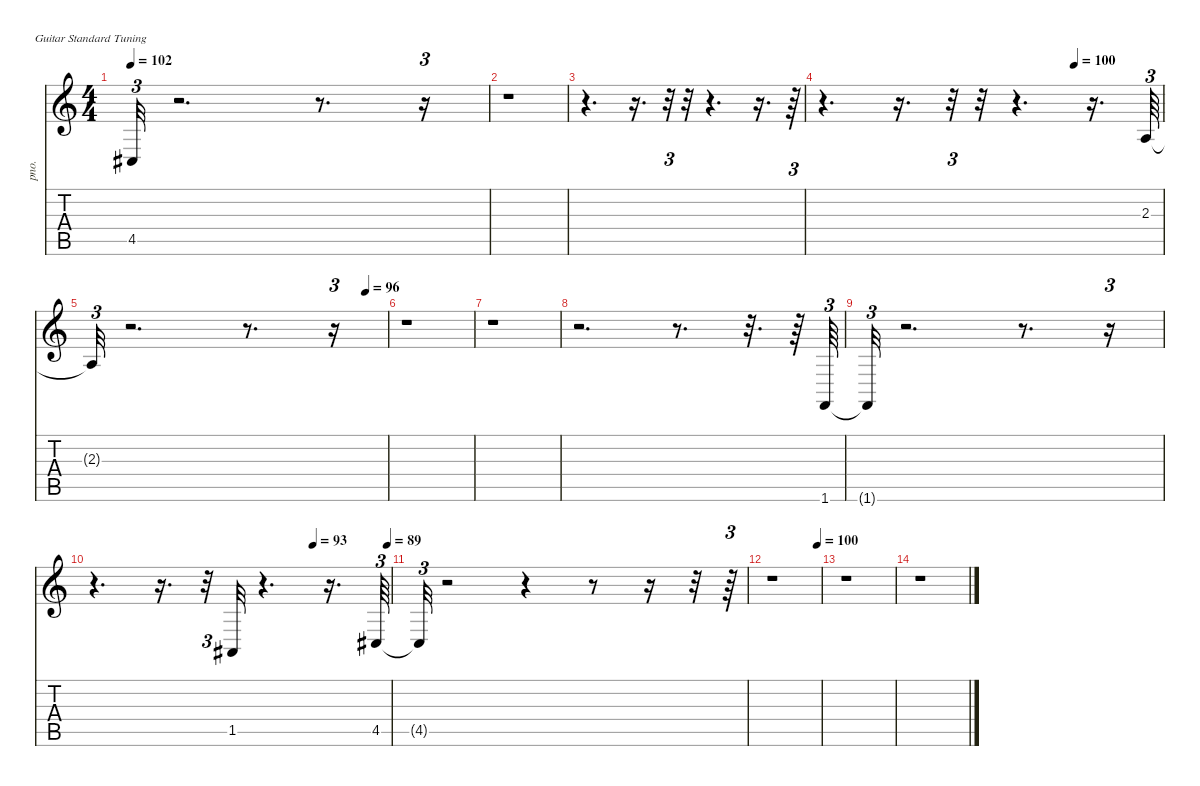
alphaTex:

\defaultSystemsLayout 4
\hideDynamics
\bracketExtendMode nobrackets
\otherSystemsTrackNameOrientation horizontal
\track ("Track 10" "pno.") {instrument acousticgrandpiano}
\staff {score tabs}
\tuning (E4 B3 G3 D3 A2 E2)
\ts (4 4)
\tempo 102
\clef g2
\ks c
4.5{t acc #}.32{tu (3 2) dy f beam Up} r.2{d beam Up} r.8{d beam Up} r.16{tu (3 2) beam Up} |
r.1{beam Down} |
r.4{d beam Down} r.16{d beam Down} r.32{tu (3 2) beam Down} r.32{beam Down} r.4{d beam Down} r.16{d beam Down} r.64{tu (3 2) beam Down} |
\tempo (100 0.742268)
r.4{d beam Down} r.16{d beam Down} r.32{tu (3 2) beam Down} r.32{beam Down} r.4{d beam Down} r.16{d beam Down} 2.3.64{tu (3 2) dy ff beam Up} |
\tempo (96 0.927835)
2.3{t}.32{tu (3 2) dy f beam Up} r.2{d beam Up} r.8{d beam Up} r.16{tu (3 2) beam Up} |
r.1{beam Down} |
r.1{beam Down} |
r.2{d beam Down} r.8{d beam Down} r.32{d beam Down} r.64{beam Down} 1.6.64{tu (3 2) beam Up} |
1.6{t}.32{tu (3 2) beam Up} r.2{d beam Up} r.8{d beam Up} r.16{tu (3 2) beam Up} |
\tempo (93 0.739583)
\tempo (89 0.989583)
r.4{d beam Down} r.16{d beam Down} r.32{tu (3 2) beam Down} 1.5{acc #}.32{dy mp beam Up} r.4{d beam Up} r.16{d beam Up} 4.5{acc #}.64{tu (3 2) dy f beam Up} |
4.5{t acc #}.32{tu (3 2) beam Up} r.2{beam Up} r.4{beam Up} r.8{beam Up} r.16{beam Up} r.32{beam Up} r.64{tu (3 2) beam Up} |
\tempo (100 0.9375)
r.1{beam Down} |
r.1{beam Down} |
r.1{beam Down}
